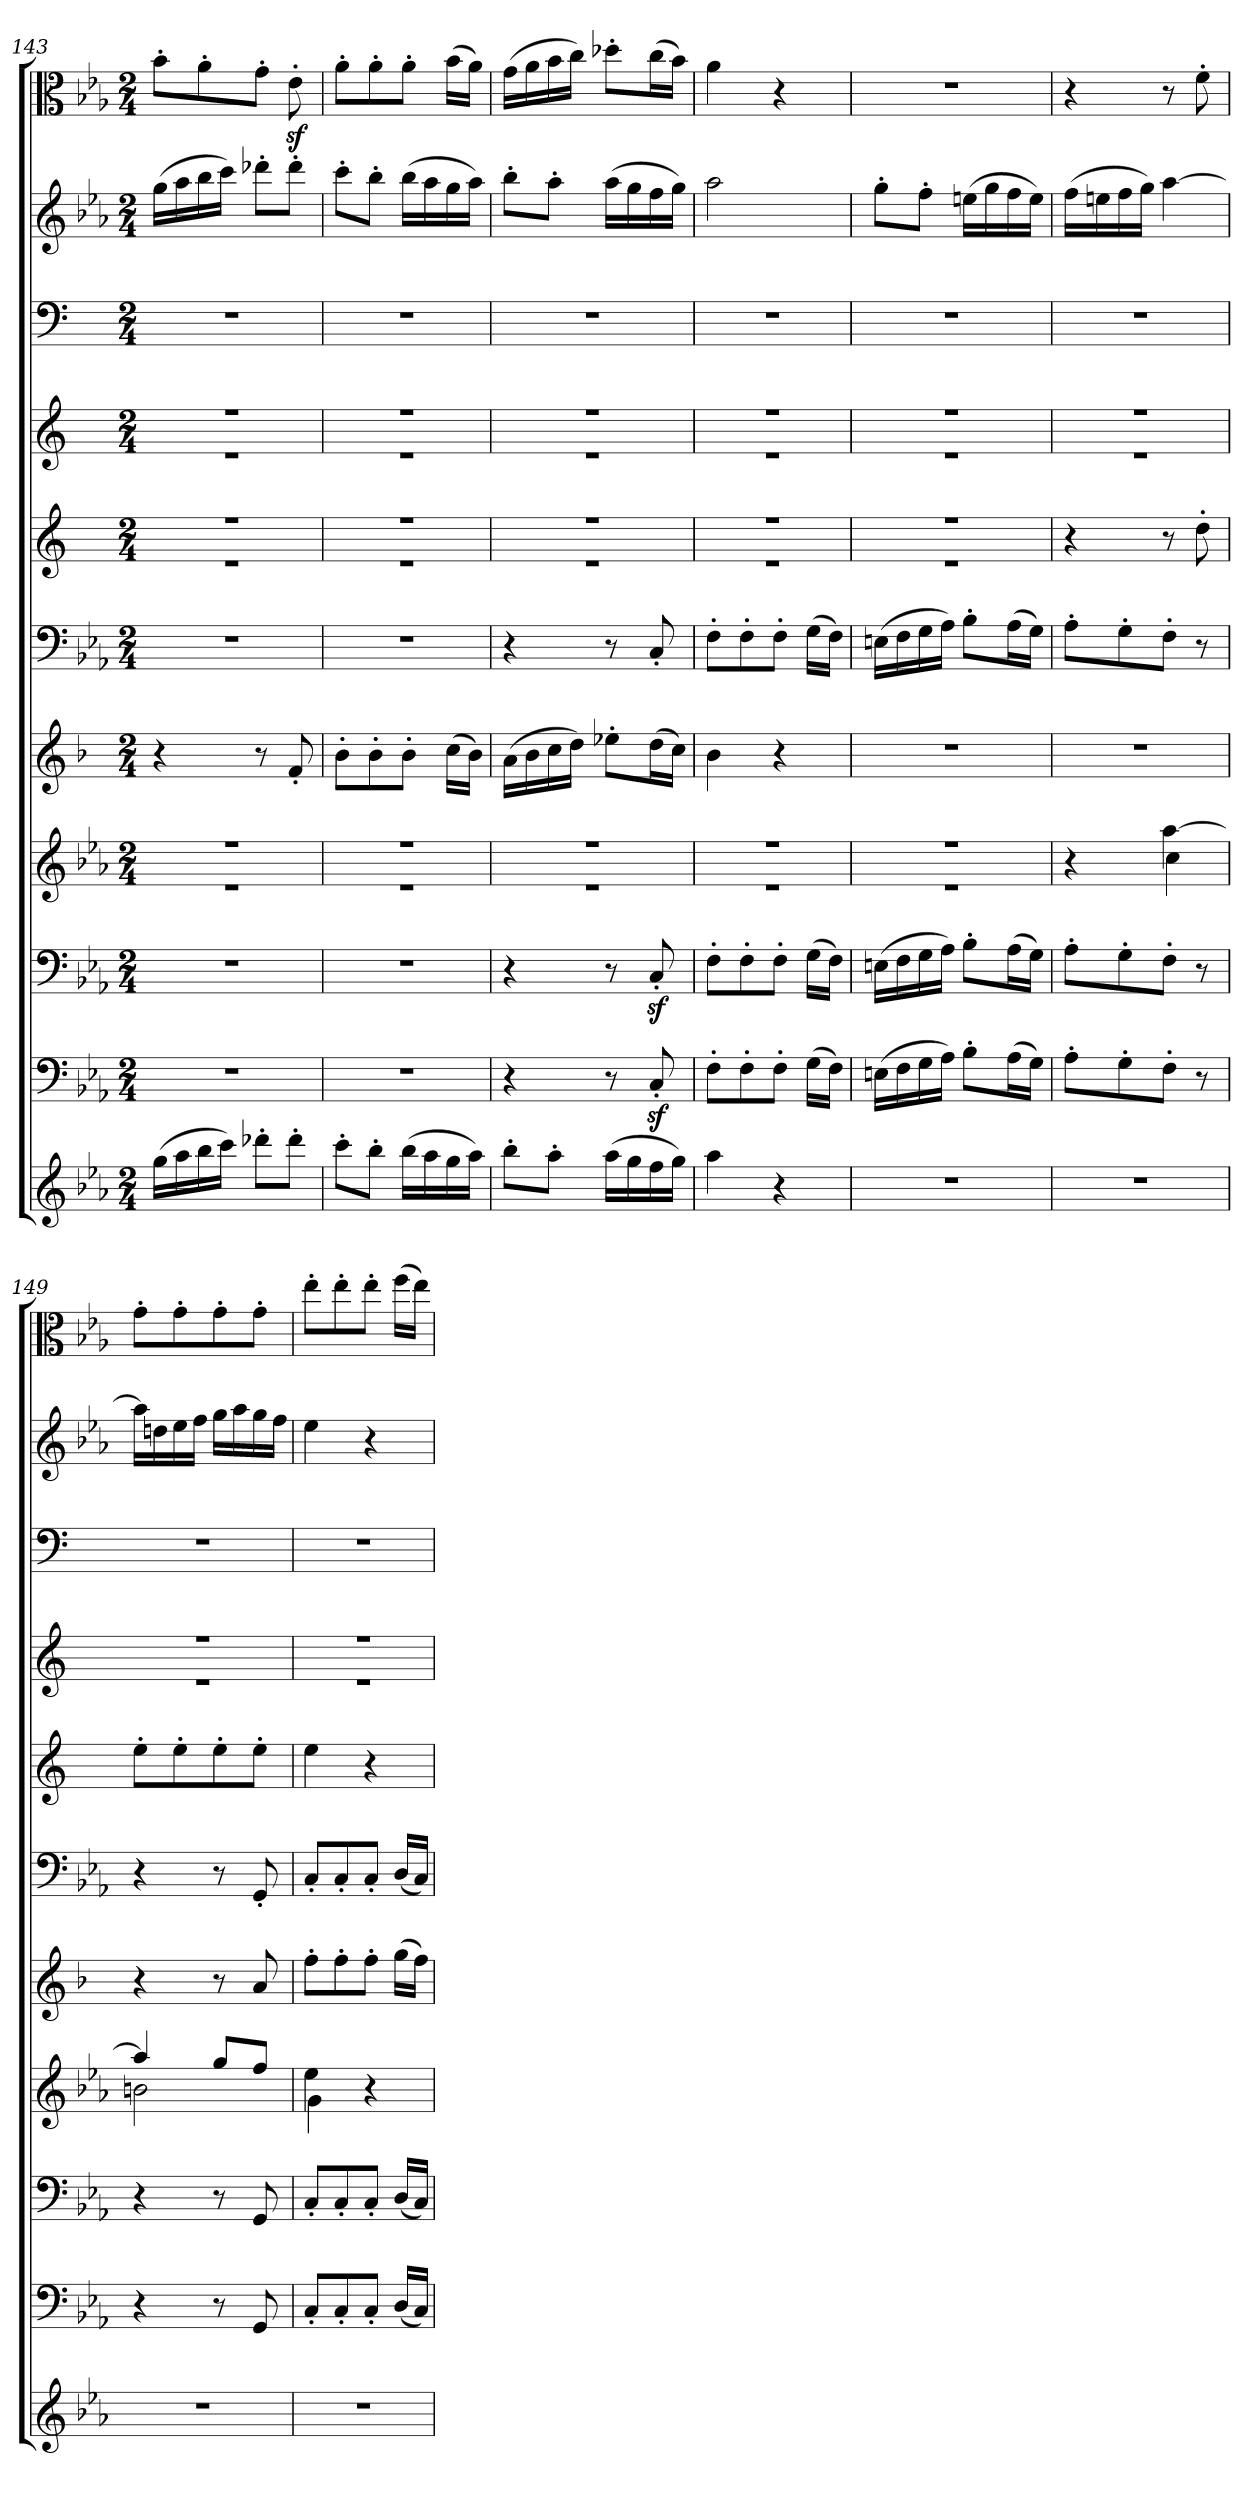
**kern	**kern	**kern	**kern	**kern	**kern	**kern	**kern	**kern	**kern	**kern
*part11	*part10	*part9	*part8	*part7	*part6	*part5	*part4	*part3	*part2	*part1
*staff11	*staff10	*staff9	*staff8	*staff7	*staff6	*staff5	*staff4	*staff3	*staff2	*staff1
*clefG2	*clefF4	*clefF4	*clefG2	*clefG2	*clefF4	*clefG2	*clefG2	*clefF4	*clefG2	*clefC3
*k[b-e-a-]	*k[b-e-a-]	*k[b-e-a-]	*k[b-e-a-]	*k[b-]	*k[b-e-a-]	*k[]	*k[]	*k[]	*k[b-e-a-]	*k[b-e-a-]
*E-:	*E-:	*E-:	*E-:	*	*E-:	*	*	*	*E-:	*E-:
*M2/4	*M2/4	*M2/4	*M2/4	*M2/4	*M2/4	*M2/4	*M2/4	*M2/4	*M2/4	*M2/4
=143	=143	=143	=143	=143	=143	=143	=143	=143	=143	=143
*	*	*	*^	*	*	*^	*^	*	*	*
(16gg\LL	2r	2r	2r	2r	4r	2r	2r	2r	2r	2r	2r	(16gg\LL	8b-'\L
16aa-\	.	.	.	.	.	.	.	.	.	.	.	16aa-\	.
16bb-\	.	.	.	.	.	.	.	.	.	.	.	16bb-\	8a-'\
16ccc\JJ)	.	.	.	.	.	.	.	.	.	.	.	16ccc\JJ)	.
8ddd-X'\L	.	.	.	.	8r	.	.	.	.	.	.	8ddd-X'\L	8g'\J
8ddd-'\J	.	.	.	.	8f'/	.	.	.	.	.	.	8ddd-'\J	8e-z'\
=144	=144	=144	=144	=144	=144	=144	=144	=144	=144	=144	=144	=144	=144
8ccc'\L	2r	2r	2r	2r	8b-'\L	2r	2r	2r	2r	2r	2r	8ccc'\L	8a-'\L
8bb-'\J	.	.	.	.	8b-'\	.	.	.	.	.	.	8bb-'\J	8a-'\
(16bb-\LL	.	.	.	.	8b-'\J	.	.	.	.	.	.	(16bb-\LL	8a-'\J
16aa-\	.	.	.	.	.	.	.	.	.	.	.	16aa-\	.
16gg\	.	.	.	.	(16cc\LL	.	.	.	.	.	.	16gg\	(16b-\LL
16aa-\JJ)	.	.	.	.	16b-\JJ)	.	.	.	.	.	.	16aa-\JJ)	16a-\JJ)
=145	=145	=145	=145	=145	=145	=145	=145	=145	=145	=145	=145	=145	=145
8bb-'\L	4r	4r	2r	2r	(16a\LL	4r	2r	2r	2r	2r	2r	8bb-'\L	(16g\LL
.	.	.	.	.	16b-\	.	.	.	.	.	.	.	16a-\
8aa-'\J	.	.	.	.	16cc\	.	.	.	.	.	.	8aa-'\J	16b-\
.	.	.	.	.	16dd\JJ)	.	.	.	.	.	.	.	16cc\JJ)
(16aa-\LL	8r	8r	.	.	8ee-X'\L	8r	.	.	.	.	.	(16aa-\LL	8dd-X'\L
16gg\	.	.	.	.	.	.	.	.	.	.	.	16gg\	.
16ff\	8Cz'/	8Cz'/	.	.	(16dd\L	8C'/	.	.	.	.	.	16ff\	(16cc\L
16gg\JJ)	.	.	.	.	16cc\JJ)	.	.	.	.	.	.	16gg\JJ)	16b-\JJ)
=146	=146	=146	=146	=146	=146	=146	=146	=146	=146	=146	=146	=146	=146
4aa-\	8F'\L	8F'\L	2r	2r	4b-\	8F'\L	2r	2r	2r	2r	2r	2aa-\	4a-\
.	8F'\	8F'\	.	.	.	8F'\	.	.	.	.	.	.	.
4r	8F'\J	8F'\J	.	.	4r	8F'\J	.	.	.	.	.	.	4r
.	(16G\LL	(16G\LL	.	.	.	(16G\LL	.	.	.	.	.	.	.
.	16F\JJ)	16F\JJ)	.	.	.	16F\JJ)	.	.	.	.	.	.	.
=147	=147	=147	=147	=147	=147	=147	=147	=147	=147	=147	=147	=147	=147
2r	(16En\LL	(16En\LL	2r	2r	2r	(16En\LL	2r	2r	2r	2r	2r	8gg'\L	2r
.	16F\	16F\	.	.	.	16F\	.	.	.	.	.	.	.
.	16G\	16G\	.	.	.	16G\	.	.	.	.	.	8ff'\J	.
.	16A-\JJ)	16A-\JJ)	.	.	.	16A-\JJ)	.	.	.	.	.	.	.
.	8B-'\L	8B-'\L	.	.	.	8B-'\L	.	.	.	.	.	(16een\LL	.
.	.	.	.	.	.	.	.	.	.	.	.	16gg\	.
.	(16A-\L	(16A-\L	.	.	.	(16A-\L	.	.	.	.	.	16ff\	.
.	16G\JJ)	16G\JJ)	.	.	.	16G\JJ)	.	.	.	.	.	16ee\JJ)	.
*	*	*	*	*	*	*	*v	*v	*	*	*	*	*
=148	=148	=148	=148	=148	=148	=148	=148	=148	=148	=148	=148	=148
2r	8A-'\L	8A-'\L	4r	4ryy	2r	8A-'\L	4r	2r	2r	2r	(16ff\LL	4r
.	.	.	.	.	.	.	.	.	.	.	16een\	.
.	8G'\	8G'\	.	.	.	8G'\	.	.	.	.	16ff\	.
.	.	.	.	.	.	.	.	.	.	.	16gg\JJ)	.
.	8F'\J	8F'\J	[4aa-\	4cc\	.	8F'\J	8r	.	.	.	[4aa-\	8r
.	8r	8r	.	.	.	8r	8dd'\	.	.	.	.	8f'\
=149	=149	=149	=149	=149	=149	=149	=149	=149	=149	=149	=149	=149
2r	4r	4r	4aa-/]	2bn\	4r	4r	8ee'\L	2r	2r	2r	16aa-\LL]	8g'\L
.	.	.	.	.	.	.	.	.	.	.	16ddn\	.
.	.	.	.	.	.	.	8ee'\	.	.	.	16ee-\	8g'\
.	.	.	.	.	.	.	.	.	.	.	16ff\JJ	.
.	8r	8r	8gg/L	.	8r	8r	8ee'\	.	.	.	16gg\LL	8g'\
.	.	.	.	.	.	.	.	.	.	.	16aa-\	.
.	8GG/	8GG/	8ff/J	.	8a/	8GG'/	8ee'\J	.	.	.	16gg\	8g'\J
.	.	.	.	.	.	.	.	.	.	.	16ff\JJ	.
=150	=150	=150	=150	=150	=150	=150	=150	=150	=150	=150	=150	=150
2r	8C'/L	8C'/L	4ee-\	4g\	8ff'\L	8C'/L	4ee\	2r	2r	2r	4ee-\	8ee-'\L
.	8C'/	8C'/	.	.	8ff'\	8C'/	.	.	.	.	.	8ee-'\
.	8C'/J	8C'/J	4r	4ryy	8ff'\J	8C'/J	4r	.	.	.	4r	8ee-'\J
.	(16D/LL	(16D/LL	.	.	(16gg\LL	(16D/LL	.	.	.	.	.	(16ff\LL
.	16C/JJ)	16C/JJ)	.	.	16ff\JJ)	16C/JJ)	.	.	.	.	.	16ee-\JJ)
*	*	*	*v	*v	*	*	*	*v	*v	*	*	*
=	=	=	=	=	=	=	=	=	=	=
*-	*-	*-	*-	*-	*-	*-	*-	*-	*-	*-
